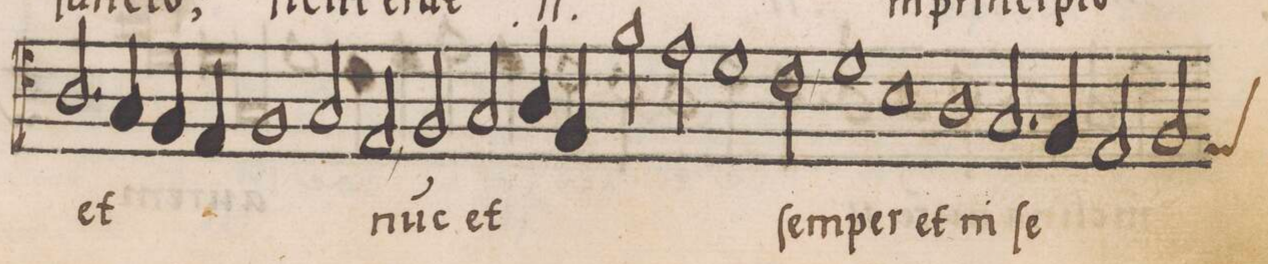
**kern	**text	**text
*I"ALTVS	*	*
*clefC4	*	*
*k[]	*	*
*met(C|)	*	*
*M2/1	*	*
2.A/	et	.
4G/	.	.
4F/	.	.
4E/	.	.
=128-	=128-	=128-
1F	.	.
2G/	.	.
2E,</	.	.
=129-	=129-	=129-
2F/	nu(n)c	.
2G/	et	.
4A/	.	.
4F/	.	.
2f\	.	.
=130-	=130-	=130-
2e\	.	.
1d	.	.
2c,\	.	.
=131-	=131-	=131-
1d	ſem-	.
1B	-per	.
=132-	=132-	=132-
1A	et	.
2.G/	in	.
4F/	.	.
=133-	=133-	=133-
2E/	ſe-	.
*custos:E	*	*
2F/	.	.
*-	*-	*-
